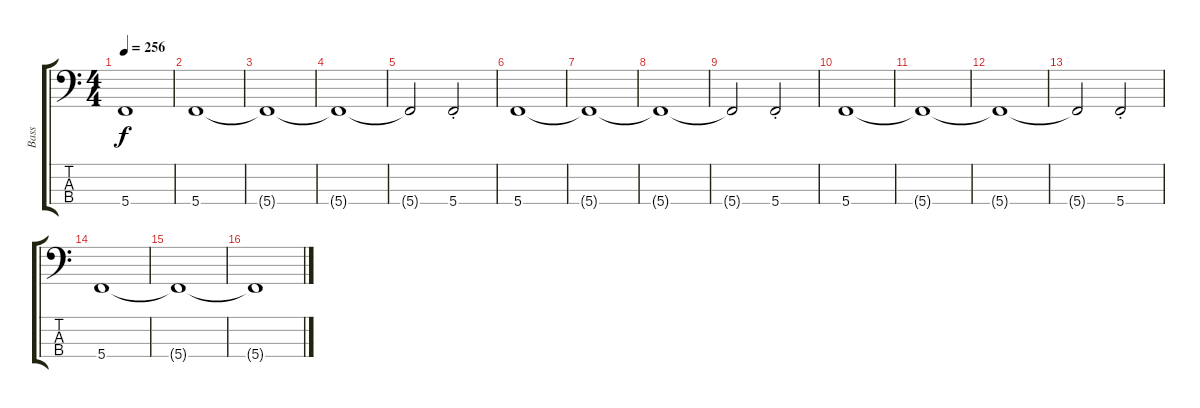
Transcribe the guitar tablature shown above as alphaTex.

\track ("Bass" "Bass") {instrument electricbassfinger}
\staff {score tabs}
\tuning (F2 C2 G1 C1) {hide}
\ts (4 4)
\tempo 256
\clef f4
\ks c
5.4.1{dy f} |
5.4.1 |
5.4{t}.1 |
5.4{t}.1 |
5.4{t}.2 5.4{st}.2 |
5.4.1 |
5.4{t}.1 |
5.4{t}.1 |
5.4{t}.2 5.4{st}.2 |
5.4.1 |
5.4{t}.1 |
5.4{t}.1 |
5.4{t}.2 5.4{st}.2 |
5.4.1 |
5.4{t}.1 |
5.4{t}.1
